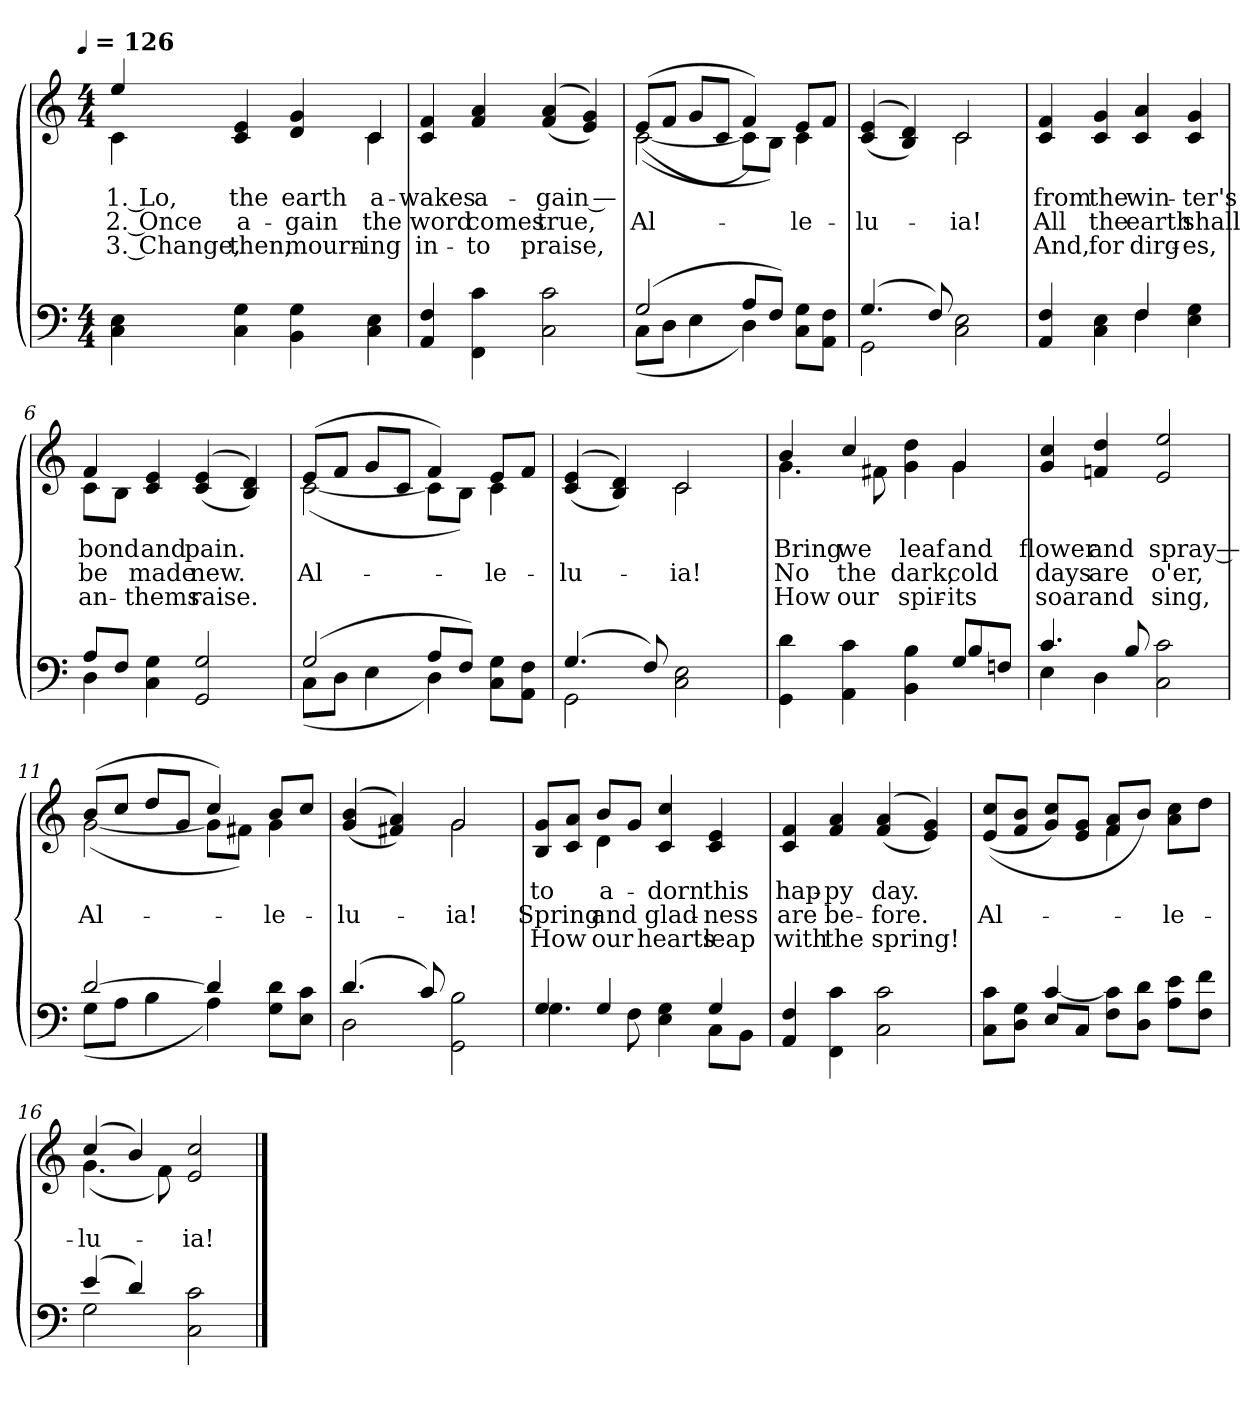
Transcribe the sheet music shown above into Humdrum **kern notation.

**kern	**kern	**text	**text	**text
*part1	*part1	*part1	*part1	*part1
*staff2	*staff1	*staff1	*staff1	*staff1
*clefF4	*clefG2	*	*	*
!!LO:TX:omd:t=[quarter] = 126
*M4/4	*M4/4	*	*	*
*MM126	*MM126	*	*	*
=1	=1	=1	=1	=1
*	*^	*	*	*
4C\ 4E\	4ee	4c	1. Lo,	2. Once	3. Change,
4C\ 4G\	4c/ 4e/	4ryy	the	a-	then,
4BB\ 4G\	4d/ 4g/	4ryy	earth	-gain	mourn-
4C\ 4E\	4c/	4c\	a-	the	-ing
*	*v	*v	*	*	*
=2	=2	=2	=2	=2
4AA/ 4F/	4c/ 4f/	-wakes	word	in-
4FF\ 4c\	4f/ 4a/	a-	comes	-to
2C\ 2c\	(>(<4f/ 4a/	-gain —	true,	praise,
.	4e/ 4g/))	.	.	.
=3	=3	=3	=3	=3
*^	*^	*	*	*
(>2G/	(<8CL	(>(8eL	([2c\	.	Al-	.
.	8DJ	8fJ	.	.	.	.
.	4E\	8gL	.	.	.	.
.	.	8cJ	.	.	.	.
8AL	4D\)	4f/))	8cL]	.	.	.
8FJ)	.	.	8BJ)	.	.	.
8C\ 8G\L	4ryy	8eL	4c\	.	-le-	.
8AA\ 8F\J	.	8fJ	.	.	.	.
!!LO:LB:g=z	!!
=4	=4	=4	=4	=4	=4	=4
(>4.G/	2GG\	(<(>4c/ 4e/	2ryy	.	-lu-	.
.	.	4B/ 4d/))	.	.	.	.
8F/)	.	.	.	.	.	.
2ryy	2C\ 2E\	2c/	2c\	.	-ia!	.
*	*	*v	*v	*	*	*
=5	=5	=5	=5	=5	=5
4AA/ 4F/	2ryy	4c/ 4f/	from	All	And,
4C\ 4E\	.	4c/ 4g/	the	the	for
4F\	4F/	4c/ 4a/	win-	earth	dirg-
4E\ 4G\	4ryy	4c/ 4g/	-ter's	shall	-es,
=6	=6	=6	=6	=6	=6
*	*	*^	*	*	*
8AL	4D\	4f/	8cL	bond	be	an-
8FJ	.	.	8BJ	.	.	.
2.ryy	4C\ 4G\	4c/ 4e/	4ryy	and	made	-thems
.	2GG/ 2G/	(<(>4c/ 4e/	2ryy	pain.	new.	raise.
.	.	4B/ 4d/))	.	.	.	.
!!LO:LB:g=z	!!
=7	=7	=7	=7	=7	=7	=7
(>2G/	(<8CL	(>8eL	(<[2c\	.	Al-	.
.	8DJ	8fJ	.	.	.	.
.	4E\	8gL	.	.	.	.
.	.	8cJ	.	.	.	.
8AL	4D\)	4f/)	8cL]	.	.	.
8FJ)	.	.	8BJ)	.	.	.
4ryy	8C 8GL	8eL	4c\	.	-le-	.
.	8AA 8FJ	8fJ	.	.	.	.
=8	=8	=8	=8	=8	=8	=8
(>4.G/	2GG\	(<(>4c/ 4e/	2ryy	.	-lu-	.
.	.	4B/ 4d/))	.	.	.	.
8F/)	.	.	.	.	.	.
2C 2E	2ryy	2c/	2c\	.	-ia!	.
=9	=9	=9	=9	=9	=9	=9
4GG\ 4d\	2ryy	4b/	4.g\	Bring	No	How
4AA\ 4c\	.	4cc/	.	we	the	our
.	.	.	8f#X\	.	.	.
4BB\ 4B\	4ryy	4g 4dd	4ryy	leaf	dark,	spir-
8GL	4B/	4g/	4g\	and	cold	-its
8FnJ	.	.	.	.	.	.
*	*	*v	*v	*	*	*
!!LO:PB:g=z
=10	=10	=10	=10	=10	=10
4.c/	4E\	4g/ 4cc/	flower	days	soar
.	4D\	4fn/ 4dd/	and	are	and
8B/	.	.	.	.	.
2C 2c	2ryy	2e/ 2ee/	spray —	o'er,	sing,
=11	=11	=11	=11	=11	=11
*	*	*^	*	*	*
[2d/	(<8GL	(>8bL	(<[2g\	.	Al-	.
.	8AJ	8ccJ	.	.	.	.
.	4B\	8ddL	.	.	.	.
.	.	8gJ	.	.	.	.
4d]	4A\)	4cc/)	8gL]	.	.	.
.	.	.	8f#XJ)	.	.	.
8G 8dL	4ryy	8bL	4g\	.	-le-	.
8E 8cJ	.	8ccJ	.	.	.	.
=12	=12	=12	=12	=12	=12	=12
(>4.d/	2D\	(<(>4g/ 4b/	2ryy	.	-lu-	.
.	.	4f#X/ 4a/))	.	.	.	.
8c/)	.	.	.	.	.	.
2GG 2B	2ryy	2g/	2g\	.	-ia!	.
!!LO:LB:g=z	!!
=13	=13	=13	=13	=13	=13	=13
4G	4.G	8B 8gL	4ryy	to	Spring	How
.	.	8c 8aJ	.	.	.	.
4G	.	8bL	4d\	a-	and	our
.	8F	8gJ	.	.	.	.
4E 4G	4ryy	4c/ 4cc/	2ryy	-dorn	glad-	hearts
4G	8CL	4c 4e	.	this	-ness	leap
.	8BBJ	.	.	.	.	.
*v	*v	*	*	*	*	*
*	*v	*v	*	*	*
=14	=14	=14	=14	=14
4AA/ 4F/	4c/ 4f/	hap-	are	with
4FF\ 4c\	4f/ 4a/	-py	be-	the
2C\ 2c\	((>4f/ 4a/	day.	-fore.	spring!
.	4e/ 4g/))	.	.	.
!!LO:LB:g=z
=15	=15	=15	=15	=15
*^	*^	*	*	*
8C 8cL	4ryy	((8e 8ccL	2ryy	.	Al-	.
8D 8GJ	.	8f 8bJ	.	.	.	.
8EL	[4c/	8g 8ccL)	.	.	.	.
8CJ	.	8e 8gJ	.	.	.	.
2ryy	8F\ 8c]\L	8f 8aL	4f\	.	.	.
.	8D 8dJ	8bJ)	.	.	.	.
.	8A 8eL	8a 8ccL	4ryy	.	-le-	.
.	8F 8fJ	8ddJ	.	.	.	.
=16	=16	=16	=16	=16	=16	=16
(>4e/	2G\	(4cc/	(4.g\	.	-lu-	.
4d/)	.	4b/)	.	.	.	.
.	.	.	8f\)	.	.	.
2ryy	2C\ 2c\	2e/ 2cc/	2ryy	.	-ia!	.
*v	*v	*	*	*	*	*
*	*v	*v	*	*	*
==	==	==	==	==
*-	*-	*-	*-	*-
